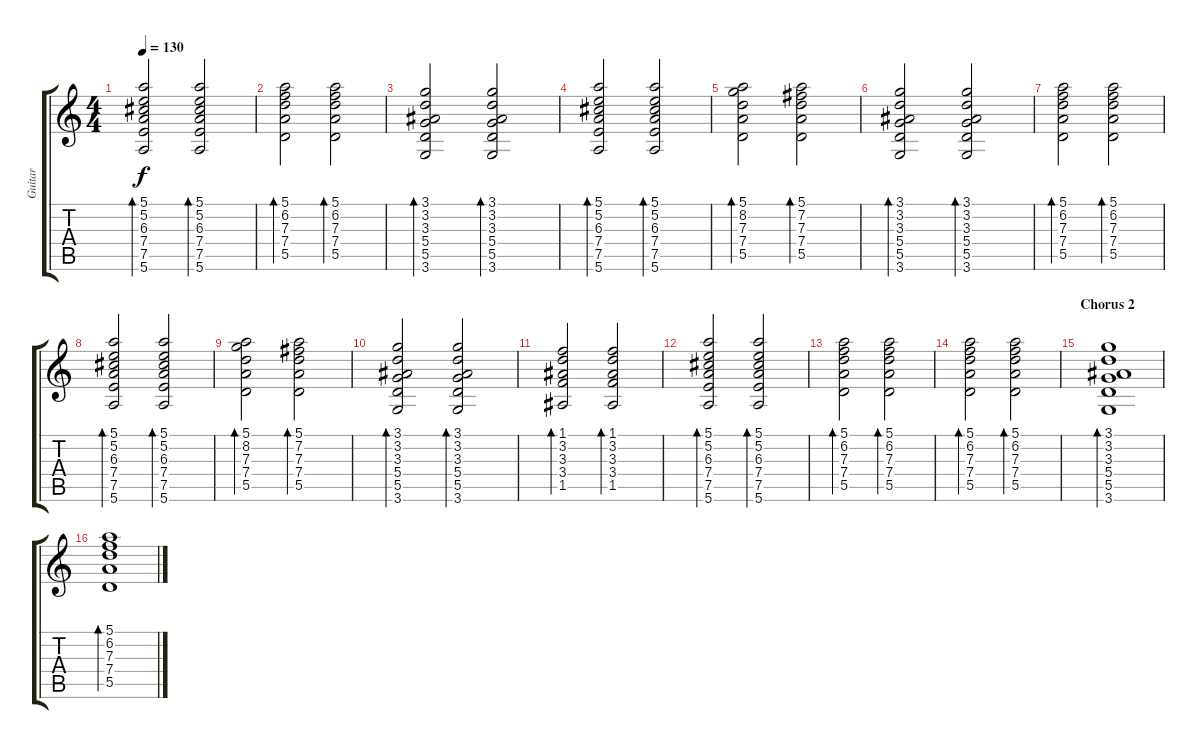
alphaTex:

\track ("Guitar" "Guitar") {instrument acousticguitarnylon}
\staff {score tabs}
\tuning (E4 B3 G3 D3 A2 E2) {hide}
\ts (4 4)
\tempo 130
\clef g2
\ks c
(5.1 5.2 6.3 7.4 7.5 5.6).2{bd 120 dy f} (5.1 5.2 6.3 7.4 7.5 5.6).2{bd 120} |
(5.1 6.2 7.3 7.4 5.5).2{bd 120} (5.1 6.2 7.3 7.4 5.5).2{bd 120} |
(3.1 3.2 3.3 5.4 5.5 3.6).2{bd 120} (3.1 3.2 3.3 5.4 5.5 3.6).2{bd 120} |
(5.1 5.2 6.3 7.4 7.5 5.6).2{bd 120} (5.1 5.2 6.3 7.4 7.5 5.6).2{bd 120} |
(5.1 8.2 7.3 7.4 5.5).2{bd 60} (5.1 7.2 7.3 7.4 5.5).2{bd 60} |
(3.1 3.2 3.3 5.4 5.5 3.6).2{bd 120} (3.1 3.2 3.3 5.4 5.5 3.6).2{bd 120} |
(5.1 6.2 7.3 7.4 5.5).2{bd 120} (5.1 6.2 7.3 7.4 5.5).2{bd 120} |
(5.1 5.2 6.3 7.4 7.5 5.6).2{bd 120} (5.1 5.2 6.3 7.4 7.5 5.6).2{bd 120} |
(5.1 8.2 7.3 7.4 5.5).2{bd 60} (5.1 7.2 7.3 7.4 5.5).2{bd 60} |
(3.1 3.2 3.3 5.4 5.5 3.6).2{bd 120} (3.1 3.2 3.3 5.4 5.5 3.6).2{bd 120} |
(1.1 3.2 3.3 3.4 1.5).2{bd 120} (1.1 3.2 3.3 3.4 1.5).2{bd 120} |
(5.1 5.2 6.3 7.4 7.5 5.6).2{bd 120} (5.1 5.2 6.3 7.4 7.5 5.6).2{bd 120} |
(5.1 6.2 7.3 7.4 5.5).2{bd 120} (5.1 6.2 7.3 7.4 5.5).2{bd 120} |
(5.1 6.2 7.3 7.4 5.5).2{bd 120} (5.1 6.2 7.3 7.4 5.5).2{bd 120} |
\section ("" "Chorus 2")
(3.1 3.2 3.3 5.4 5.5 3.6).1{bd 60 volume 8} |
(5.1 6.2 7.3 7.4 5.5).1{bd 60}
